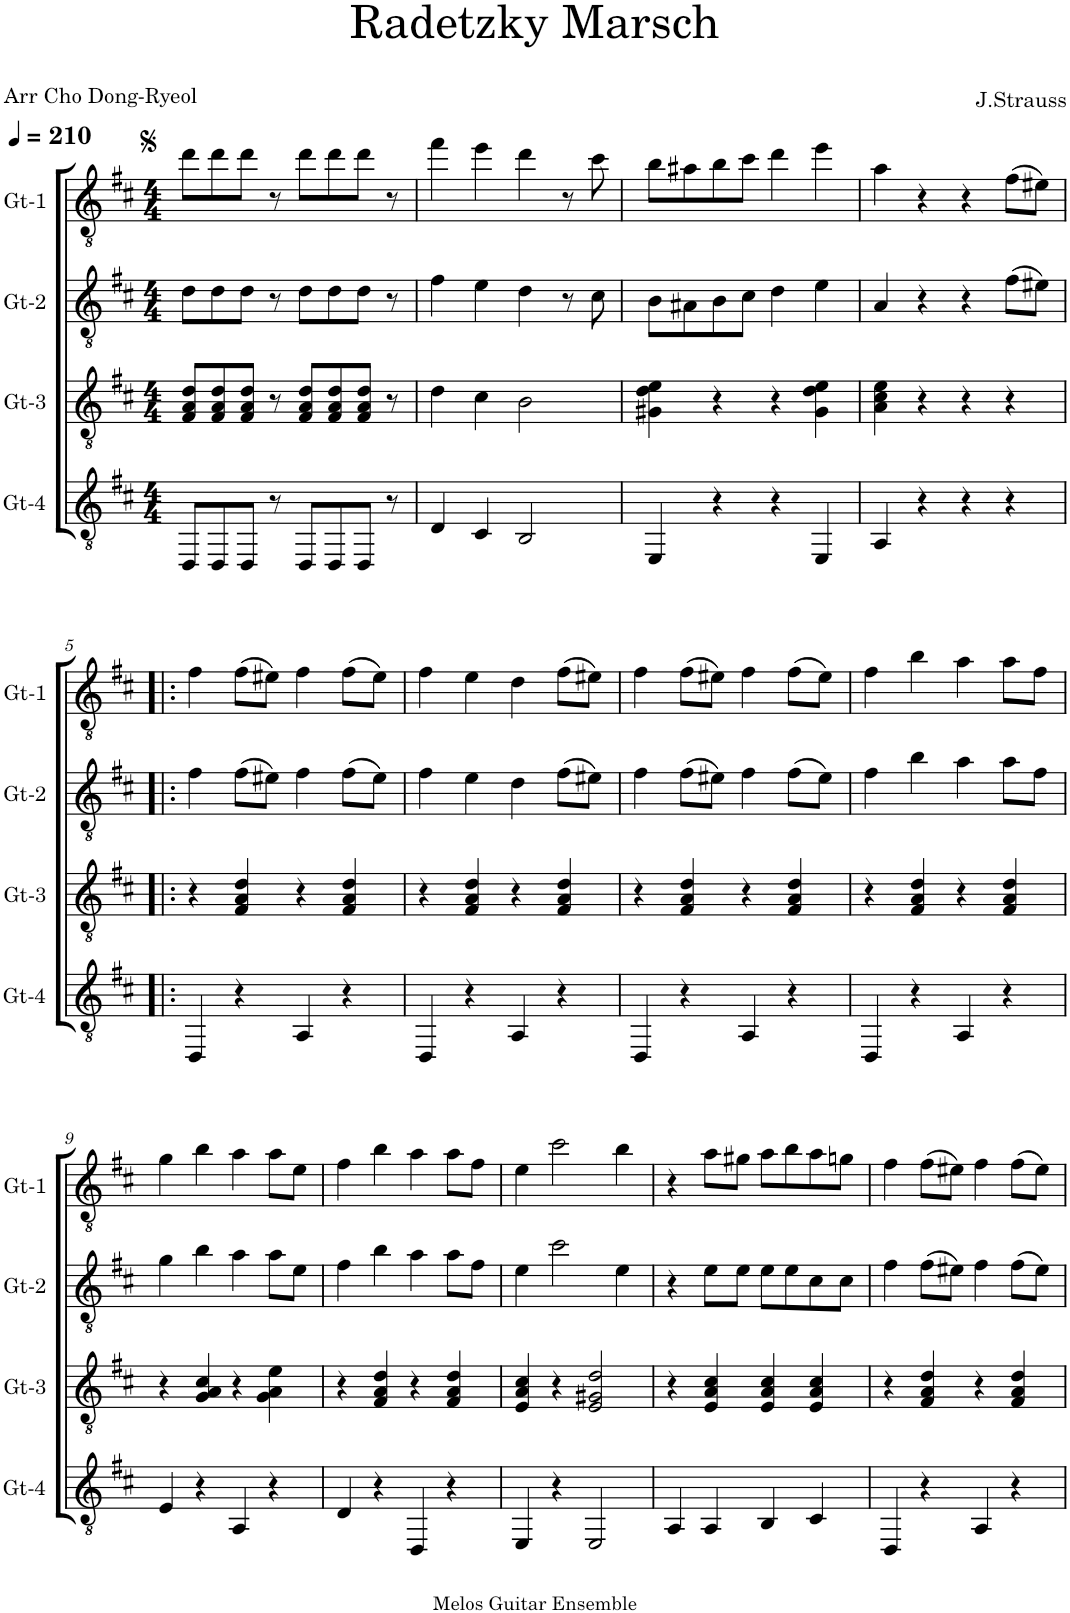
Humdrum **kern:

**kern	**kern	**kern	**kern
*part4	*part3	*part2	*part1
*staff4	*staff3	*staff2	*staff1
*I"Gt-4	*I"Gt-3	*I"Gt-2	*I"Gt-1
*I'Gt-4	*I'Gt-3	*I'Gt-2	*I'Gt-1
*clefGv2	*clefGv2	*clefGv2	*clefGv2
*k[f#c#]	*k[f#c#]	*k[f#c#]	*k[f#c#]
*M4/4	*M4/4	*M4/4	*M4/4
*MM210	*MM210	*MM210	*MM210
=1	=1	=1	=1
8DD/L	8F#/ 8A/ 8d/L	8d\L	8dd\L
8DD/	8F#/ 8A/ 8d/	8d\	8dd\
8DD/J	8F#/ 8A/ 8d/J	8d\J	8dd\J
8r	8r	8r	8r
8DD/L	8F#/ 8A/ 8d/L	8d\L	8dd\L
8DD/	8F#/ 8A/ 8d/	8d\	8dd\
8DD/J	8F#/ 8A/ 8d/J	8d\J	8dd\J
8r	8r	8r	8r
=2	=2	=2	=2
4D/	4d\	4f#\	4ff#\
4C#/	4c#\	4e\	4ee\
2BB/	2B\	4d\	4dd\
.	.	8r	8r
.	.	8c#\	8cc#\
=3	=3	=3	=3
4EE/	4G#X\ 4d\ 4e\	8B\L	8b\L
.	.	8A#X\	8a#X\
4r	4r	8B\	8b\
.	.	8c#\J	8cc#\J
4r	4r	4d\	4dd\
4EE/	4G#\ 4d\ 4e\	4e\	4ee\
=4	=4	=4	=4
4AA/	4A\ 4c#\ 4e\	4A/	4a\
4r	4r	4r	4r
4r	4r	4r	4r
4r	4r	(8f#\L	(8f#\L
.	.	8e#X\J)	8e#X\J)
!!LO:LB:g=z
=5!|:	=5!|:	=5!|:	=5!|:
4DD/	4r	4f#\	4f#\
4r	4F#/ 4A/ 4d/	(8f#\L	(8f#\L
.	.	8e#X\J)	8e#X\J)
4AA/	4r	4f#\	4f#\
4r	4F#/ 4A/ 4d/	(8f#\L	(8f#\L
.	.	8e#\J)	8e#\J)
=6	=6	=6	=6
4DD/	4r	4f#\	4f#\
4r	4F#/ 4A/ 4d/	4e\	4e\
4AA/	4r	4d\	4d\
4r	4F#/ 4A/ 4d/	(8f#\L	(8f#\L
.	.	8e#X\J)	8e#X\J)
=7	=7	=7	=7
4DD/	4r	4f#\	4f#\
4r	4F#/ 4A/ 4d/	(8f#\L	(8f#\L
.	.	8e#X\J)	8e#X\J)
4AA/	4r	4f#\	4f#\
4r	4F#/ 4A/ 4d/	(8f#\L	(8f#\L
.	.	8e#\J)	8e#\J)
=8	=8	=8	=8
4DD/	4r	4f#\	4f#\
4r	4F#/ 4A/ 4d/	4b\	4b\
4AA/	4r	4a\	4a\
4r	4F#/ 4A/ 4d/	8a\L	8a\L
.	.	8f#\J	8f#\J
!!LO:LB:g=z
=9	=9	=9	=9
4E/	4r	4g\	4g\
4r	4G/ 4A/ 4c#/	4b\	4b\
4AA/	4r	4a\	4a\
4r	4G\ 4A\ 4e\	8a\L	8a\L
.	.	8e\J	8e\J
=10	=10	=10	=10
4D/	4r	4f#\	4f#\
4r	4F#/ 4A/ 4d/	4b\	4b\
4DD/	4r	4a\	4a\
4r	4F#/ 4A/ 4d/	8a\L	8a\L
.	.	8f#\J	8f#\J
=11	=11	=11	=11
4EE/	4E/ 4A/ 4c#/	4e\	4e\
4r	4r	2cc#\	2cc#\
2EE/	2E/ 2G#X/ 2d/	.	.
.	.	4e\	4b\
=12	=12	=12	=12
4AA/	4r	4r	4r
4AA/	4E/ 4A/ 4c#/	8e\L	8a\L
.	.	8e\J	8g#X\J
4BB/	4E/ 4A/ 4c#/	8e\L	8a\L
.	.	8e\	8b\
4C#/	4E/ 4A/ 4c#/	8c#\	8a\
.	.	8c#\J	8gn\J
=13	=13	=13	=13
4DD/	4r	4f#\	4f#\
4r	4F#/ 4A/ 4d/	(8f#\L	(8f#\L
.	.	8e#X\J)	8e#X\J)
4AA/	4r	4f#\	4f#\
4r	4F#/ 4A/ 4d/	(8f#\L	(8f#\L
.	.	8e#\J)	8e#\J)
=	=	=	=
*-	*-	*-	*-
